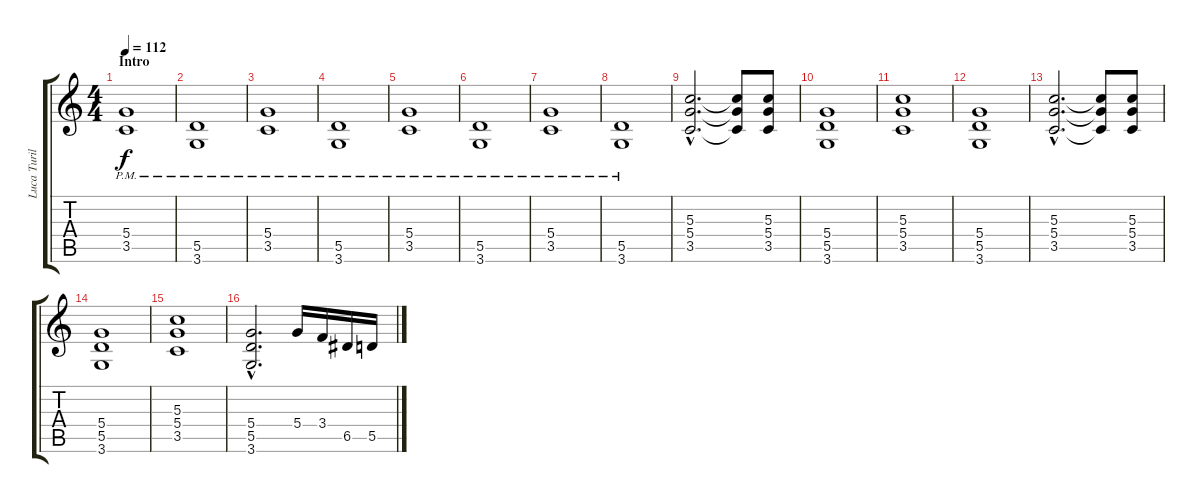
\track ("Luca Turilli - Lead Guitar" "Luca Turil") {instrument distortionguitar}
\staff {score tabs}
\tuning (E4 B3 G3 D3 A2 E2) {hide}
\ts (4 4)
\section ("" "Intro")
\tempo 112
\clef g2
\ks c
(5.4{pm} 3.5{pm}).1{dy f instrument distortionguitar} |
(5.5{pm} 3.6{pm}).1 |
(5.4{pm} 3.5{pm}).1 |
(5.5{pm} 3.6{pm}).1 |
(5.4{pm} 3.5{pm}).1 |
(5.5{pm} 3.6{pm}).1 |
(5.4{pm} 3.5{pm}).1 |
(5.5{pm} 3.6{pm}).1 |
(5.3{hac} 5.4{hac} 3.5{hac}).2{d} (5.3{t} 5.4{t} 3.5{t}).8 (5.3 5.4 3.5).8 |
(5.4 5.5 3.6).1 |
(5.3 5.4 3.5).1 |
(5.4 5.5 3.6).1 |
(5.3{hac} 5.4{hac} 3.5{hac}).2{d} (5.3{t} 5.4{t} 3.5{t}).8 (5.3 5.4 3.5).8 |
(5.4 5.5 3.6).1 |
(5.3 5.4 3.5).1 |
(5.4{hac} 5.5{hac} 3.6{hac}).2{d} 5.4.16 3.4.16 6.5.16 5.5.16
